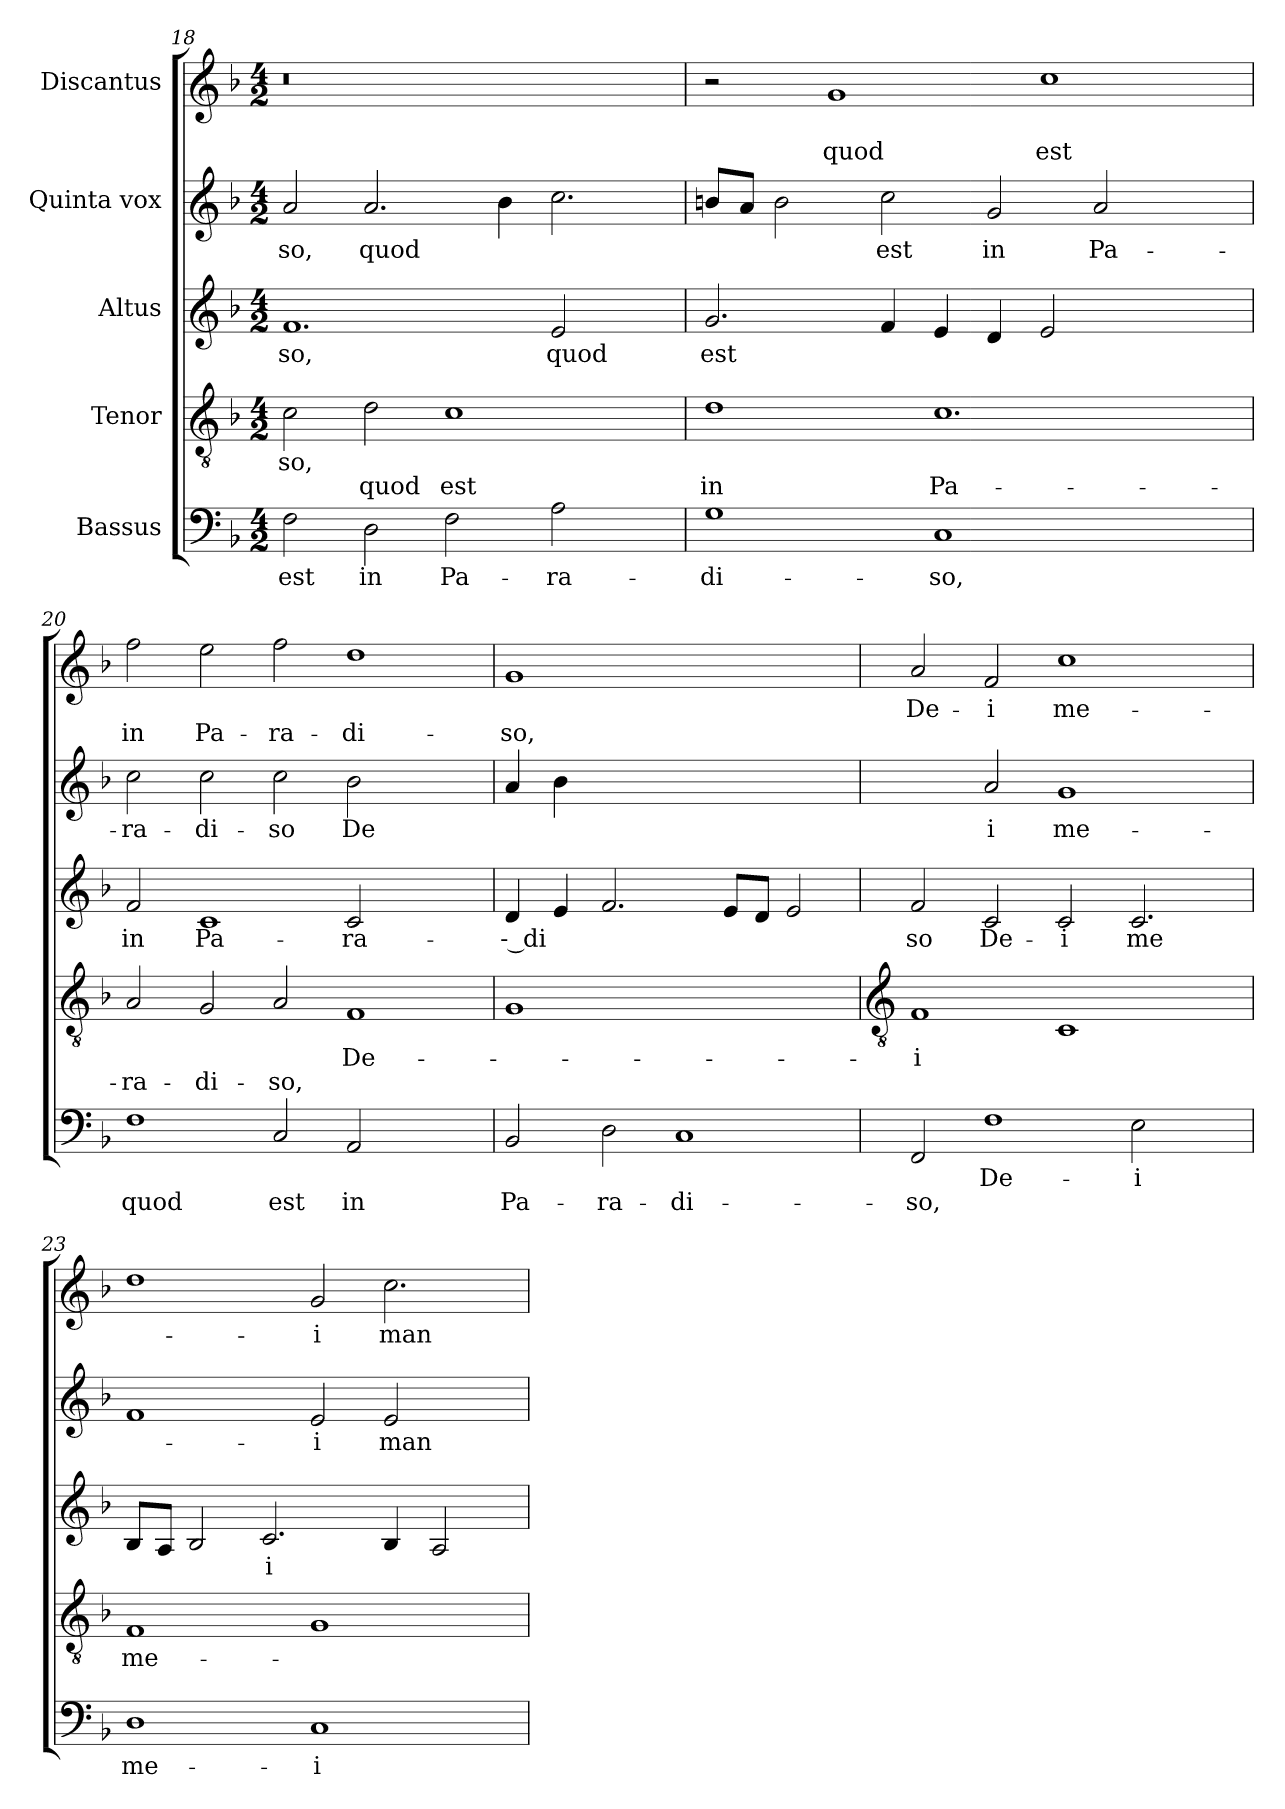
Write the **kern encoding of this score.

**kern	**text	**text	**kern	**text	**text	**kern	**text	**kern	**text	**kern	**text	**text
*part5	*part5	*part5	*part4	*part4	*part4	*part3	*part3	*part2	*part2	*part1	*part1	*part1
*staff5	*staff5	*staff5	*staff4	*staff4	*staff4	*staff3	*staff3	*staff2	*staff2	*staff1	*staff1	*staff1
*I"Bassus	*	*	*I"Tenor	*	*	*I"Altus	*	*I"Quinta vox	*	*I"Discantus	*	*
*clefF4	*	*	*clefGv2	*	*	*clefG2	*	*clefG2	*	*clefG2	*	*
*k[b-]	*	*	*k[b-]	*	*	*k[b-]	*	*k[b-]	*	*k[b-]	*	*
*F:	*	*	*F:	*	*	*F:	*	*F:	*	*F:	*	*
*M4/2	*	*	*M4/2	*	*	*M4/2	*	*M4/2	*	*M4/2	*	*
=18	=18	=18	=18	=18	=18	=18	=18	=18	=18	=18	=18	=18
!	!LO:LY:b	!	!	!LO:LY:b	!	!	!LO:LY:b	!	!LO:LY:b	!	!	!
2F	est	.	2c	-so,	.	1.f	so,	2a	-so,	0r	.	.
!	!LO:LY:b	!	!	!	!LO:LY:b	!	!	!	!LO:LY:b	!	!	!
2D	in	.	2d	.	quod	.	.	2.a	quod	.	.	.
!	!LO:LY:b	!	!	!	!LO:LY:b	!	!	!	!	!	!	!
2F	Pa-	.	1c	.	est	.	.	.	.	.	.	.
.	.	.	.	.	.	.	.	4b-	.	.	.	.
!	!LO:LY:b	!	!	!	!	!	!LO:LY:b	!	!	!	!	!
2A	-ra-	.	.	.	.	2e	quod	2.cc	.	.	.	.
4ryy	.	.	4ryy	.	.	4ryy	.	.	.	4ryy	.	.
=19	=19	=19	=19	=19	=19	=19	=19	=19	=19	=19	=19	=19
!	!LO:LY:b	!	!	!	!LO:LY:b	!	!LO:LY:b	!	!	!	!	!
1G	-di-	.	1d	.	in	2.g	est	8bL	.	2r	.	.
.	.	.	.	.	.	.	.	8aJ	.	.	.	.
.	.	.	.	.	.	.	.	2b	.	.	.	.
!	!	!	!	!	!	!	!	!	!	!	!	!LO:LY:b
.	.	.	.	.	.	.	.	.	.	1g	.	quod
!	!	!	!	!	!	!	!	!	!LO:LY:b	!	!	!
.	.	.	.	.	.	4f	.	2cc	est	.	.	.
!	!LO:LY:b	!	!	!	!LO:LY:b	!	!	!	!	!	!	!
1C	-so,	.	1.c	.	Pa-	4e	.	.	.	.	.	.
!	!	!	!	!	!	!	!	!	!LO:LY:b	!	!	!
.	.	.	.	.	.	4d	.	2g	in	.	.	.
!	!	!	!	!	!	!	!	!	!	!	!	!LO:LY:b
.	.	.	.	.	.	2e	.	.	.	1cc	.	est
!	!	!	!	!	!	!	!	!	!LO:LY:b	!	!	!
.	.	.	.	.	.	.	.	2a	Pa-	.	.	.
2ryy	.	.	.	.	.	2ryy	.	.	.	.	.	.
.	.	.	.	.	.	.	.	4ryy	.	.	.	.
=20	=20	=20	=20	=20	=20	=20	=20	=20	=20	=20	=20	=20
!	!	!LO:LY:b	!	!	!LO:LY:b	!	!LO:LY:b	!	!LO:LY:b	!	!	!LO:LY:b
1F	.	quod	2A	.	-ra-	2f	in	2cc	-ra-	2ff	.	in
!	!	!	!	!	!LO:LY:b	!	!LO:LY:b	!	!LO:LY:b	!	!	!LO:LY:b
.	.	.	2G	.	-di-	1c	Pa-	2cc	-di-	2ee	.	Pa-
!	!	!LO:LY:b	!	!	!LO:LY:b	!	!	!	!LO:LY:b	!	!	!LO:LY:b
2C	.	est	2A	.	-so,	.	.	2cc	-so	2ff	.	-ra-
!	!	!LO:LY:b	!	!LO:LY:b	!	!	!LO:LY:b	!	!LO:LY:b	!	!	!LO:LY:b
2AA	.	in	1F	De-	.	2c	-ra-	2b-	De	1dd	.	-di-
2ryy	.	.	.	.	.	2ryy	.	2ryy	.	.	.	.
=21	=21	=21	=21	=21	=21	=21	=21	=21	=21	=21	=21	=21
!	!	!LO:LY:b	!	!	!	!	!LO:LY:b	!	!	!	!	!LO:LY:b
2BB-	.	Pa-	1G	.	.	4d	-- di	4a	.	1g	.	-so,
.	.	.	.	.	.	4e	.	4b-	.	.	.	.
!	!	!LO:LY:b	!	!	!	!	!	!	!	!	!	!
2D	.	-ra-	.	.	.	2.f	.	[1ccyy	.	.	.	.
!	!	!LO:LY:b	!	!	!	!	!	!	!	!	!	!
1C	.	-di-	1ryy	.	.	.	.	.	.	1ryy	.	.
.	.	.	.	.	.	8eL	.	.	.	.	.	.
.	.	.	.	.	.	8dJ	.	.	.	.	.	.
.	.	.	.	.	.	2e	.	2ryy	.	.	.	.
!!LO:LB:g=z
=22	=22	=22	=22	=22	=22	=22	=22	=22	=22	=22	=22	=22
*	*	*	*clefGv2	*	*	*	*	*	*	*	*	*
!	!	!LO:LY:b	!	!LO:LY:b	!	!	!LO:LY:b	!	!	!	!LO:LY:b	!
2FF	.	-so,	1F	-i	.	2f	so	2ccyy]	.	2a	De-	.
!	!LO:LY:b	!	!	!	!	!	!LO:LY:b	!	!LO:LY:b	!	!LO:LY:b	!
1F	De-	.	.	.	.	2c	De-	2a	i	2f	-i	.
!	!	!	!	!	!	!	!LO:LY:b	!	!LO:LY:b	!	!LO:LY:b	!
.	.	.	1C	.	.	2c	-i	1g	me-	1cc	me-	.
!	!LO:LY:b	!	!	!	!	!	!LO:LY:b	!	!	!	!	!
2E	-i	.	.	.	.	2.c	me	.	.	.	.	.
4ryy	.	.	4ryy	.	.	.	.	4ryy	.	4ryy	.	.
=23	=23	=23	=23	=23	=23	=23	=23	=23	=23	=23	=23	=23
!	!LO:LY:b	!	!	!LO:LY:b	!	!	!	!	!	!	!	!
1D	me-	.	1F	me-	.	8B-L	.	1f	.	1dd	.	.
.	.	.	.	.	.	8AJ	.	.	.	.	.	.
.	.	.	.	.	.	2B-	.	.	.	.	.	.
!	!	!	!	!	!	!	!LO:LY:b	!	!	!	!	!
.	.	.	.	.	.	2.c	i	.	.	.	.	.
!	!LO:LY:b	!	!	!	!	!	!	!	!LO:LY:b	!	!LO:LY:b	!
1C	-i	.	1G	.	.	.	.	2e	-i	2g	-i	.
!	!	!	!	!	!	!	!	!	!LO:LY:b	!	!LO:LY:b	!
.	.	.	.	.	.	4B-	.	2e	man-	2.cc	man-	.
.	.	.	.	.	.	2A	.	.	.	.	.	.
4ryy	.	.	4ryy	.	.	.	.	4ryy	.	.	.	.
=	=	=	=	=	=	=	=	=	=	=	=	=
*-	*-	*-	*-	*-	*-	*-	*-	*-	*-	*-	*-	*-
